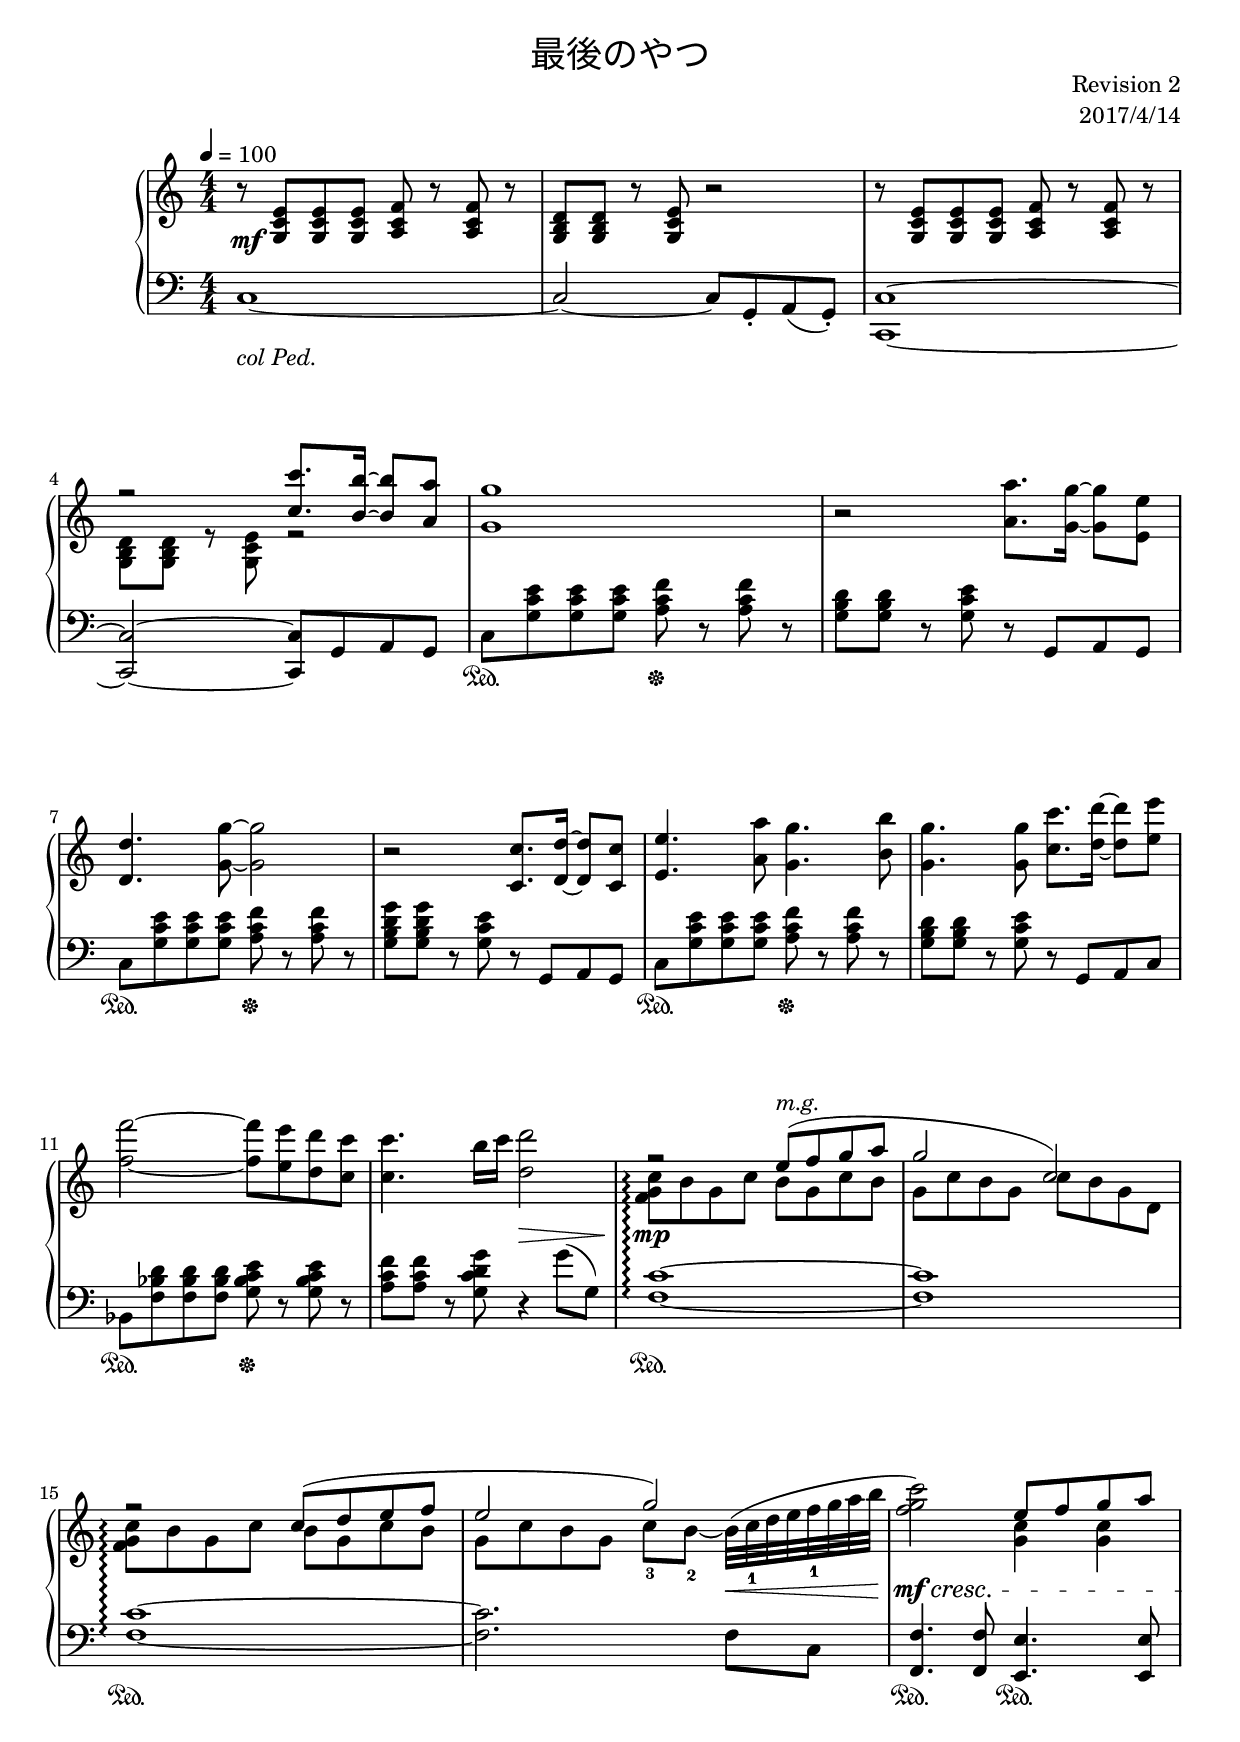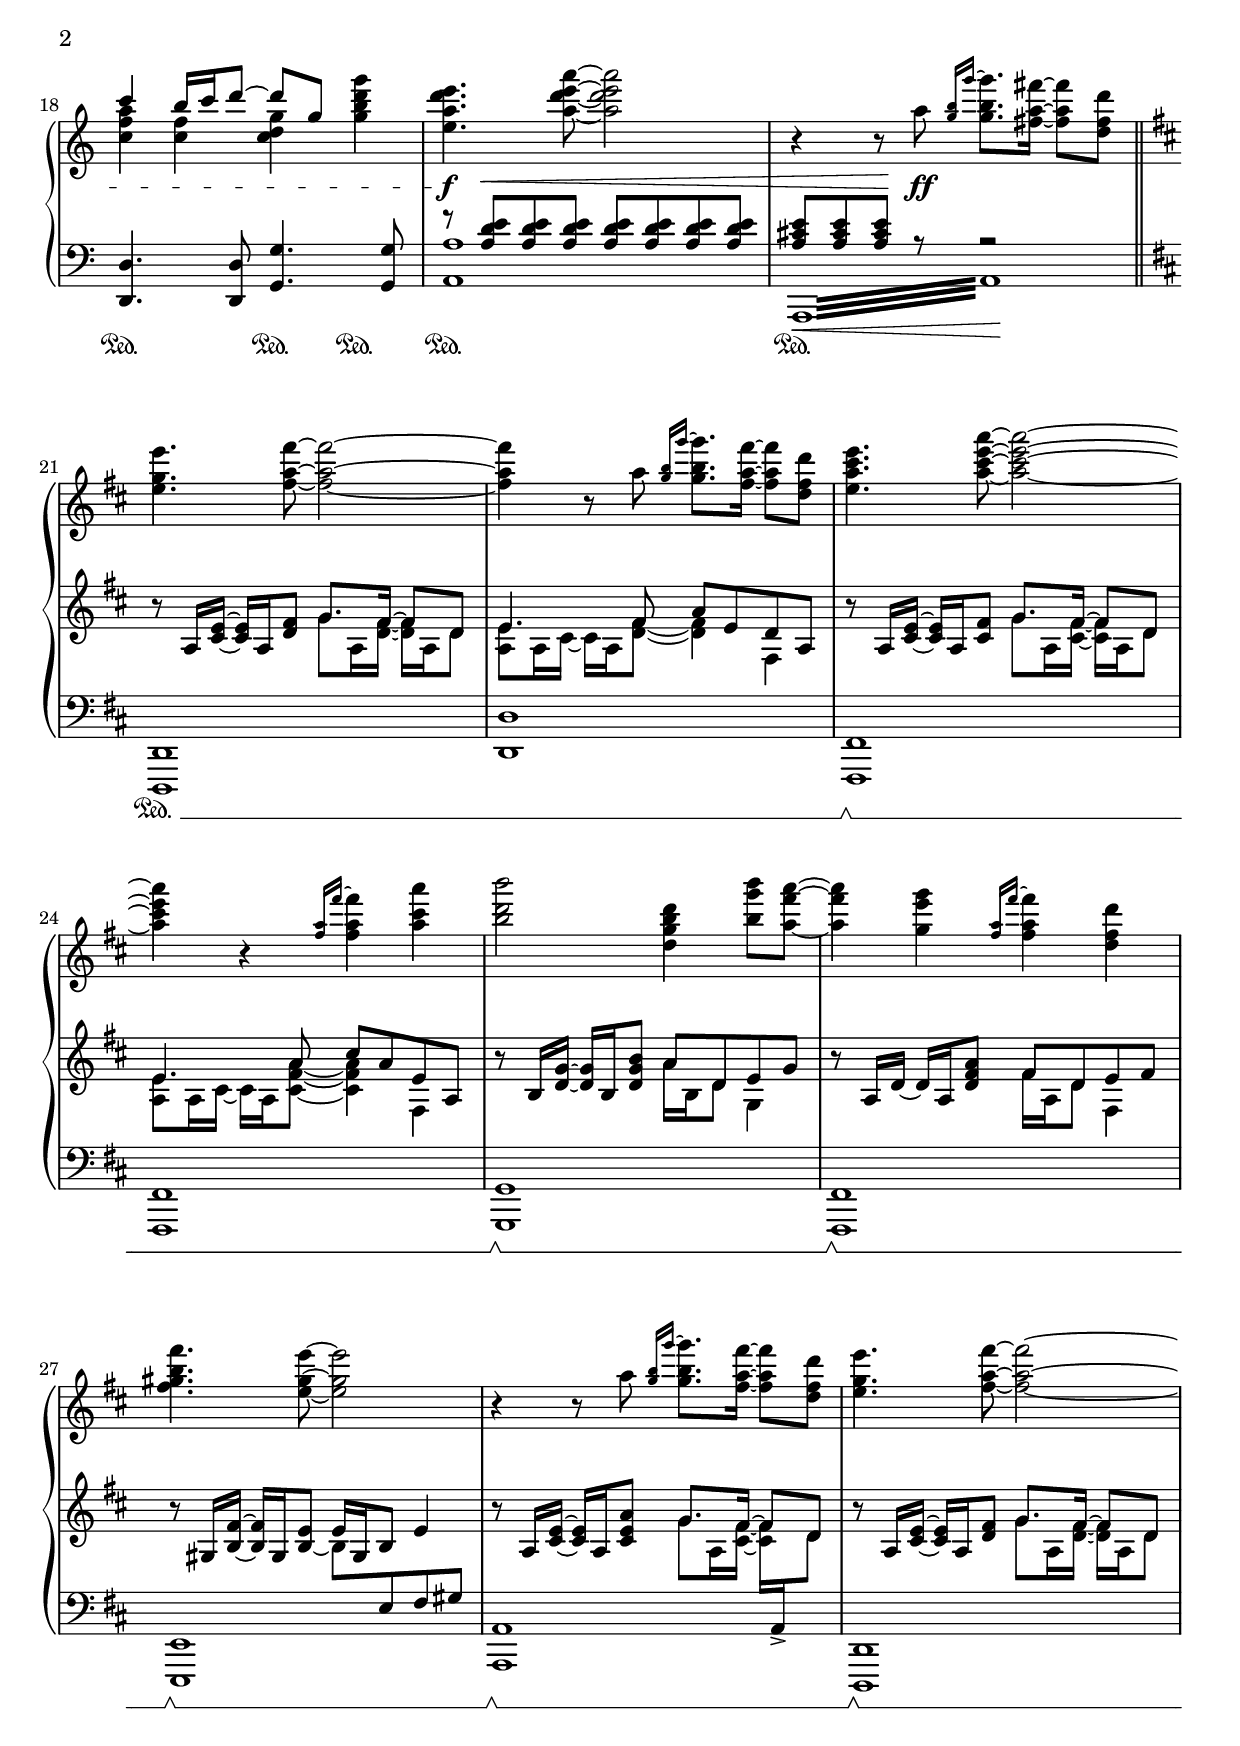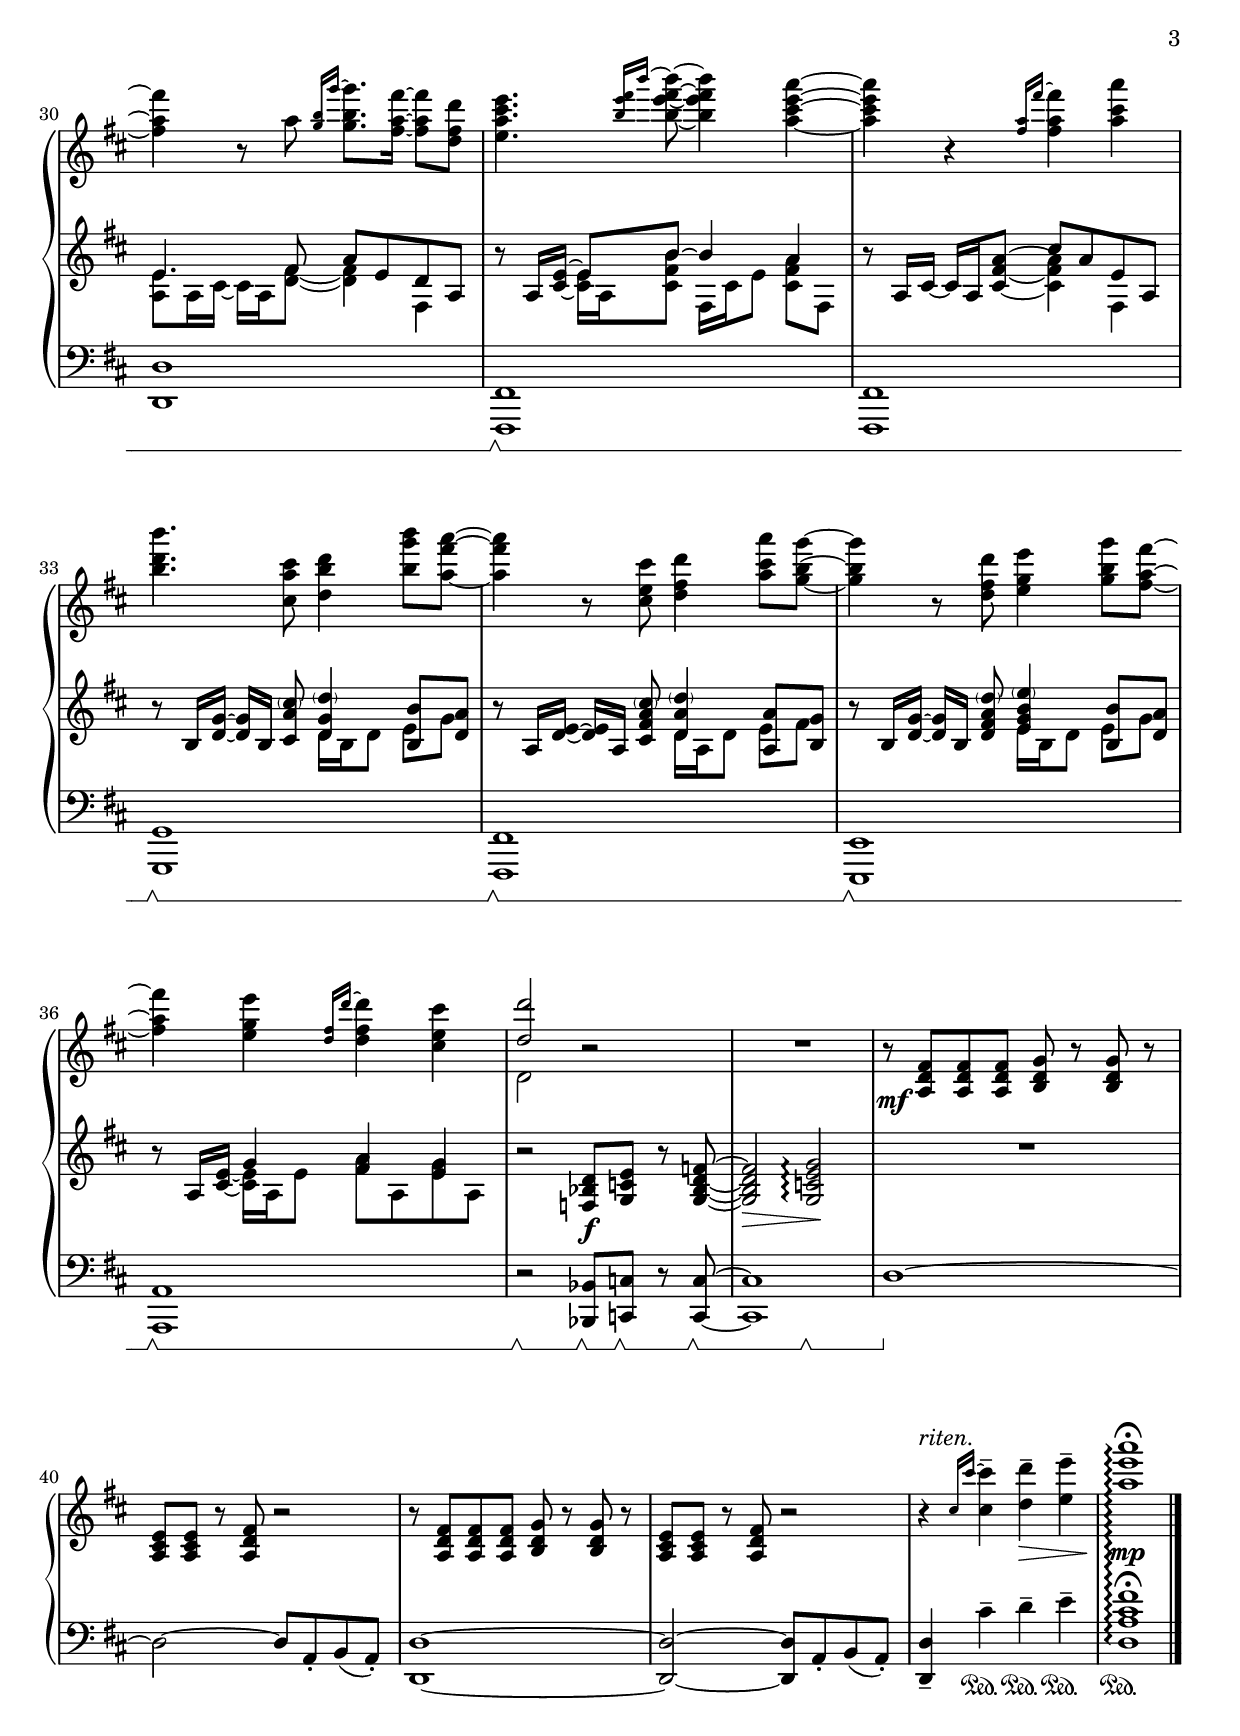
\version "2.19.24"

\include "stylesheet.ily"

cleft = \change Staff = "left"
ccenter = \change Staff = "center"
cright = \change Staff = "right"

\header {
  title = "最後のやつ"
  revision = "Revision 2"
  date = "2017/4/14"
}

\paper {
}

global = {
  \key c \major
  \time 4/4
  \tempo 4 = 100
  s1*20
  \bar "||"
  s1*24
  \bar "|."
}

right = << \global \relative c' {
  r8 <g c e> q q <a c f> r q r | <g b d> q r <g c e> r2 |
  r8 <g c e> q q <a c f> r q r | << { r2 <c' c'>8. <b b'>16 ~ q8 <a a'> } \\ { <g, b d> q r <g c e> r2 }>>
  <g' g'>1 | r2 <a a'>8. <g g'>16 ~ q8 <e e'> |
  <d d'>4. <g g'>8 ~ q2 | r2 <c, c'>8. <d d'>16 ~ q8 <c c'> |
  <e e'>4. <a a'>8 <g g'>4. <b b'>8 | <g g'>4. q8 <c c'>8. <d d'>16 ~ q8 <e e'> |
  <f f'>2 ~ q8 <e e'> <d d'> <c c'> | q4. b'16 c <d, d'>2 |

  << {
    r2 e8(^\markup \italic "m.g." f g a | g2 c,) | r2 c8( d e f | e2 g) |
    s2 e8 f g a | c4 b16 c d8 ~ d g, \oneVoice <g b d g>4 |
    <e a d e>4. <a d e a>8 ~ q2 |
     } \\ {
    <f, g c>8\arpeggio b g c b g c b | g c b g c b g d |
    <f g c>8\arpeggio b g c b g c b | g c b g c-3 b-2 ~ \slurUp b32( c-1 d e f-1 g a b |
    <f g c>2) \slurNeutral <g, c>4 q |
    <c f a> <c f> <c d g>
  } >>

  r4 r8 a'8 \grace { <g b>16 g' ~ } <g, b g'>8. <fis a fis'>16 ~ q8 <d fis d'> | \break
  \key d \major
  <e g e'>4. <fis a fis'>8 ~ q2 ~ |
  q4 r8 a \grace { <g b>16 g' ~ } <g, b g'>8. <fis a fis'>16 ~ q8 <d fis d'> |
  <e a cis e>4. <a cis e a>8 ~ q2 ~ |
  q4 r \grace { <fis a>16 fis' ~ } <fis, a fis'>4 <a cis a'> |
  <b d b'>2 <d, g b d>4 <b' g' b>8 <a fis' a> ~ |
  q4 <g e' g> \grace { <fis a>16 fis' ~ } <fis, a fis'>4 <d fis d'> |
  <fis gis b fis'>4. <e gis e'>8 ~ q2 |
  r4 r8 a8 \grace { <g b>16 g' ~ } <g, b g'>8. <fis a fis'>16 ~ q8 <d fis d'> |

  <e g e'>4. <fis a fis'>8 ~ q2 ~ |
  q4 r8 a \grace { <g b>16 g' ~ } <g, b g'>8. <fis a fis'>16 ~ q8 <d fis d'> |
  <e a cis e>4. \grace { <b' e fis>16 b' ~ } <b, e fis b>8 ~ q4 <a cis e a>4 ~ |
  q4 r \grace { <fis a>16 fis' ~ } <fis, a fis'>4 <a cis a'> |
  <b d b'>4. <cis, a' cis>8 <d b' d>4 <b' g' b>8 <a fis' a> ~ |
  q4 r8 <cis, e cis'> <d fis d'>4 <a' cis a'>8 <g b g'> ~ |
  q4 r8 <d fis d'> <e g e'>4 <g b g'>8 <fis a fis'> ~ |
  q4 <e g e'> \grace { <d fis>16 d' ~ } <d, fis d'>4 <cis e cis'>  |
  << { <d d'>2 } \\ { d,2 } >> r2 | R1 |

  r8 <a d fis>8 q q <b d g> r q r |\break <a cis e>8 q r <a d fis> r2 |
  r8 <a d fis>8 q q <b d g> r q r | <a cis e>8 q r <a d fis> r2 |
  r4^\markup \italic "riten." \grace { cis'16 cis' ~ } <cis, cis'>4-- <d d'>-- <e e'>-- |
  <a e' a>1\arpeggio\fermata |
} >>

center = << \global \relative c {
  \override Staff.VerticalAxisGroup.remove-first = ##t
  s1*20
  \key d \major
  r8 a'16 <cis e> ~ q a <d fis>8 <<{ \mergeDifferentlyDottedOn g8. fis16 ~ fis8 d } \\ { g a,16 <d fis> ~ q a d8 }>> |
  << { e4. fis8 a e d a  } \\ { <a e'>8 a16 cis ~ cis a <d fis>8 ~ q4 fis, } >> |
  r8 a16 <cis e> ~ q a <cis fis>8 <<{ g'8. fis16 ~ fis8 d } \\ { g a,16 <cis fis> ~ q a d8 }>> |
  << { e4. a8 cis a e a, } \\ { <a e'>8 a16 cis ~ cis a <cis fis a>8 ~ q4 fis, } >> |
  r8 b16 <d g> ~ q b <d g b>8 << { a'8 d, e g } \\ { a16 b, d8 g,4 } >>
  r8 a16 d ~ d a <d fis a>8 << { fis8 d e fis } \\ { fis16 a, d8 fis,4 } >>
  r8 gis16 <b fis'> ~ q gis <b e>8 ~ << { \voiceTwo b8 \cleft \stemUp e, fis gis } \new Voice { \voiceOne e'16 gis, b8 e4 } >> \ccenter  \oneVoice
  r8 a,16 <cis e> ~ q a <cis e a>8 << { g'8. fis16 ~ fis8 d } \\ { g8 a,16 <cis fis> ~ q16 \cleft \stemUp a,-> \ccenter \stemNeutral d'8 } >>

  r8 a16 <cis e> ~ q a <d fis>8 <<{ \mergeDifferentlyDottedOn g8. fis16 ~ fis8 d } \\ { g a,16 <d fis> ~ q a d8 }>> |
  << { e4. fis8 a e d a  } \\ { <a e'>8 a16 cis ~ cis a <d fis>8 ~ q4 fis, } >> |
  r8 a16 <cis e> ~ << { \voiceTwo q a <cis fis b>8 fis,16 cis' e8 <cis fis a>8 fis, } \new Voice { \voiceOne e'8 b' ~ b4 a } >> \oneVoice
  r8 a,16 cis ~ cis a <cis fis a>8 ~ << { \voiceTwo q4 fis, } \new Voice { \voiceOne cis''8 a e a, } >> \oneVoice
  r8 b16 <d g> ~ q[ b] <cis a' \parenthesize cis>8 << { <d g \parenthesize d'>4 <b b'>8 <d a'> } \\ { d16 b d8 e g } >> |
  r8 a,16 <d e> ~ q[ a] <cis fis a \parenthesize cis>8 << { <d a' \parenthesize d>4 <a a'>8 <b g'> } \\ { d16 a d8 e fis } >>
  r8 b,16 <d g> ~ q[ b] <d fis a \parenthesize d>8 << { <e g b \parenthesize e>4 <b b'>8 <d a'> } \\ { e16 b d8 e g } >>
  r8 a,16 \tieDown <cis e> ~ << { \voiceTwo q a e'8 <fis a>8 a, <e' g> a, } \new Voice { g'4 <fis a> <e g> } >> \oneVoice \tieNeutral
  r2 <f, bes d>8_\f <g c e> r <g bes d f> ~ |
  q2\> <g c e g>\arpeggio\! |

  R1
} >>

left = << \global \relative c {
  c1 ~ | c2 ~ c8 g-. a( g-.) | <c, c'>1 ~ | q2 ~ q8 g'8 a g |
  c8 <g' c e> q q <a c f> r q r | <g b d> q r <g c e> r8 g, a g |
  c8 <g' c e> q q <a c f> r q r | <g b d g> q r <g c e> r8 g, a g |
  c8 <g' c e> q q <a c f> r q r | <g b d> q r <g c e> r8 g, a c |
  bes8 <f' bes d> q q <g bes c e> r q r | <a c f> q r <g c d g> r4 g'8( g,) |
  <f c'>1\arpeggio ~ | q | q\arpeggio ~ | q2. f8 c  |
  <f, f'>4. q8 <e e'>4. q8 | <d d'>4. q8 <g g'>4. q8 |
  << {
    r8 <a' d e>^\< q q q q q q | <a cis e> q q\! r r2
     } \\ {
    <a, a'>1 | \once \override Beam.positions = #`(-5 . -3) \repeat tremolo 16 { a,32_\< a'\! }
  } >>

  \key d \major
  <d,, d'>1 | <d' d'> | <fis, fis'> | q |
  <g g'> | <fis fis'> | <e e'> | <a a'> |
  <d, d'> | <d' d'> | <fis, fis'> | q |
  <g g'> | <fis fis'> | <e e'> | <a a'> |
  r2 <bes  bes'>8 <c c'> r q ~ | q1 |

  d'1 ~ | d2 ~ d8 a-. b( a-.) | <d, d'>1 ~ | q2 ~ q8 a'-. b( a-.) |
  <d, d'>4-- cis''-- d-- e-- | <d, a' cis fis>1\arpeggio\fermata
} >>

dynamics = {
  s1\mf s1*10 s2 s\>
  s1\mp s s s2. s4\<
  s1\mf\cresc s s\f s4. s8\ff s2
  s1*8
  s1*8
  s1*2
  s1\mf s1*3
  s2 s2\> s1\mp
}

pedal = {
  s1-\markup \italic "col Ped." s1*3
  s2\sustainOn s2\sustainOff s1
  s2\sustainOn s2\sustainOff s1
  s2\sustainOn s2\sustainOff s1
  s2\sustainOn s2\sustainOff s1

  s1\sustainOn s1 s1\sustainOn s1
  s2\sustainOn s\sustainOn s\sustainOn s4\sustainOn s\sustainOn
  s1\sustainOn s\sustainOn

  \set Dynamics.pedalSustainStyle = #'mixed
  s\sustainOn s s\sustainOff\sustainOn s
  s\sustainOff\sustainOn s\sustainOff\sustainOn s\sustainOff\sustainOn s\sustainOff\sustainOn
  s\sustainOff\sustainOn s s\sustainOff\sustainOn s
  s\sustainOff\sustainOn s\sustainOff\sustainOn s\sustainOff\sustainOn s\sustainOff\sustainOn
  s2\sustainOff\sustainOn s8\sustainOff\sustainOn s\sustainOff\sustainOn s s\sustainOff\sustainOn s2 s\sustainOff\sustainOn

  s1\sustainOff
  \set Dynamics.pedalSustainStyle = #'text
  s s s
  s4 s\sustainOn s\sustainOn s\sustainOn s\sustainOn
}

\score {
  <<
    \new PianoStaff \with {
      connectArpeggios = ##t
    } <<
      \new Staff = "right" \with {
        midiInstrument = "acoustic grand"
      } \right
      \new Dynamics = "dynamics" \dynamics
      \new Staff = "center" \with {
        midiInstrument = "acoustic grand"
      } { \clef treble \center }
      \new Staff = "left" \with {
        midiInstrument = "acoustic grand"
      } { \clef bass \left }
      \new Dynamics = "pedal" \pedal
    >>
  >>
  \layout {
    \context {
      \Staff \RemoveEmptyStaves
    }
    \context {
      \PianoStaff \remove "Keep_alive_together_engraver"
    }
  }
  \midi {}
}